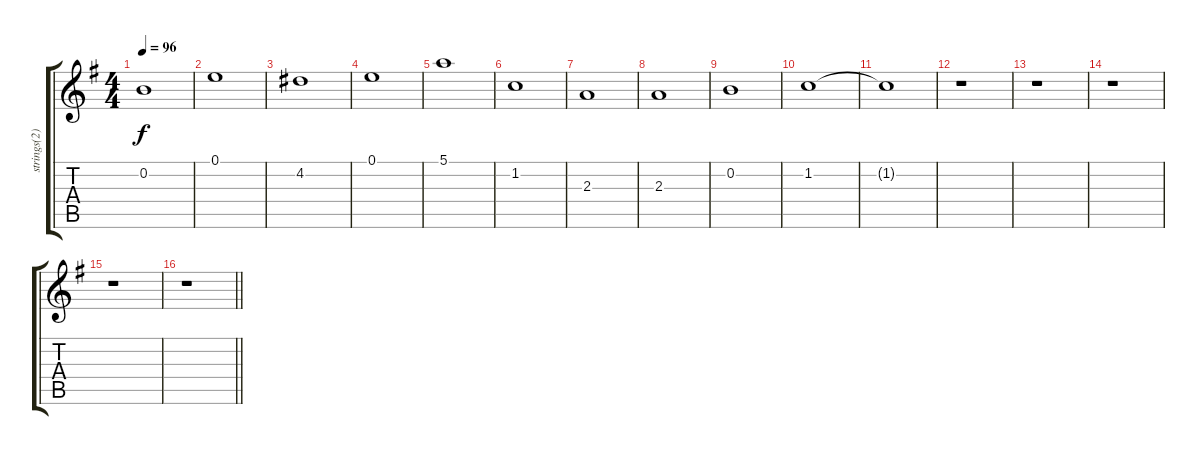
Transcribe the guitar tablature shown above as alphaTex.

\track ("strings(2)" "strings(2)") {instrument contrabass}
\staff {score tabs}
\tuning (E4 B3 G3 D3 A2 E2) {hide}
\ts (4 4)
\tempo 96
\clef g2
\ks g
0.2.1{dy f} |
0.1.1 |
4.2.1 |
0.1.1 |
5.1.1 |
1.2.1 |
2.3.1 |
2.3.1 |
0.2.1 |
1.2.1 |
1.2{t}.1 |
r.1 |
r.1 |
r.1 |
r.1 |
\barLineRight lightlight
r.1
